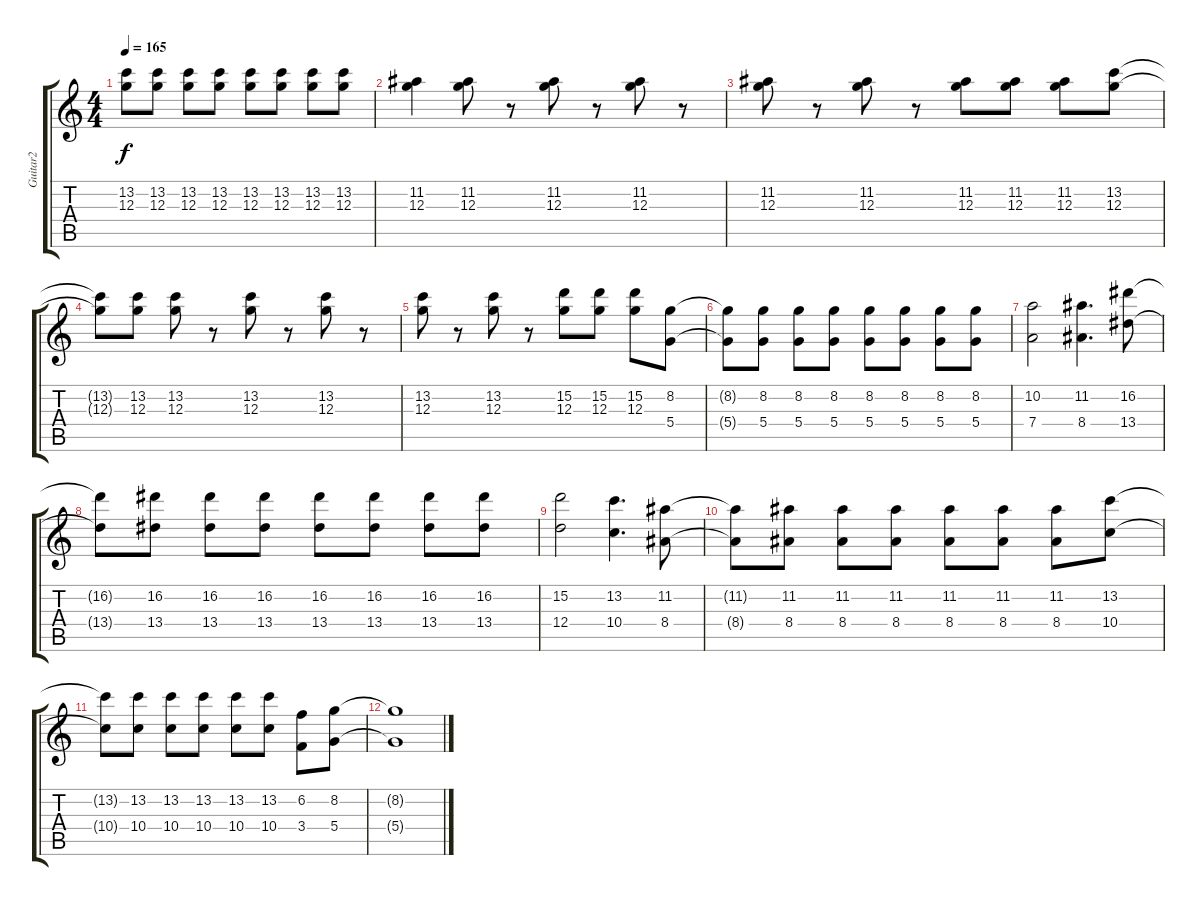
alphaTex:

\track ("Guitar2" "Guitar2") {instrument overdrivenguitar}
\staff {score tabs}
\tuning (E4 B3 G3 D3 A2 E2) {hide}
\ts (4 4)
\tempo 165
\clef g2
\ks c
(13.2{t} 12.3{t}).8{dy f} (13.2 12.3).8 (13.2 12.3).8 (13.2 12.3).8 (13.2 12.3).8 (13.2 12.3).8 (13.2 12.3).8 (13.2 12.3).8 |
(11.2 12.3).4 (11.2 12.3).8 r.8 (11.2 12.3).8 r.8 (11.2 12.3).8 r.8 |
(11.2 12.3).8 r.8 (11.2 12.3).8 r.8 (11.2 12.3).8 (11.2 12.3).8 (11.2 12.3).8 (13.2 12.3).8 |
(13.2{t} 12.3{t}).8 (13.2 12.3).8 (13.2 12.3).8 r.8 (13.2 12.3).8 r.8 (13.2 12.3).8 r.8 |
(13.2 12.3).8 r.8 (13.2 12.3).8 r.8 (15.2 12.3).8 (15.2 12.3).8 (15.2 12.3).8 (8.2 5.4).8{volume 11 instrument overdrivenguitar} |
(8.2{t} 5.4{t}).8 (8.2 5.4).8 (8.2 5.4).8 (8.2 5.4).8 (8.2 5.4).8 (8.2 5.4).8 (8.2 5.4).8 (8.2 5.4).8 |
(10.2 7.4).2 (11.2 8.4).4{d} (16.2 13.4).8 |
(16.2{t} 13.4{t}).8 (16.2 13.4).8 (16.2 13.4).8 (16.2 13.4).8 (16.2 13.4).8 (16.2 13.4).8 (16.2 13.4).8 (16.2 13.4).8 |
(15.2 12.4).2 (13.2 10.4).4{d} (11.2 8.4).8 |
(11.2{t} 8.4{t}).8 (11.2 8.4).8 (11.2 8.4).8 (11.2 8.4).8 (11.2 8.4).8 (11.2 8.4).8 (11.2 8.4).8 (13.2 10.4).8 |
(13.2{t} 10.4{t}).8 (13.2 10.4).8 (13.2 10.4).8 (13.2 10.4).8 (13.2 10.4).8 (13.2 10.4).8 (6.2 3.4).8 (8.2 5.4).8 |
(8.2{t} 5.4{t}).1
